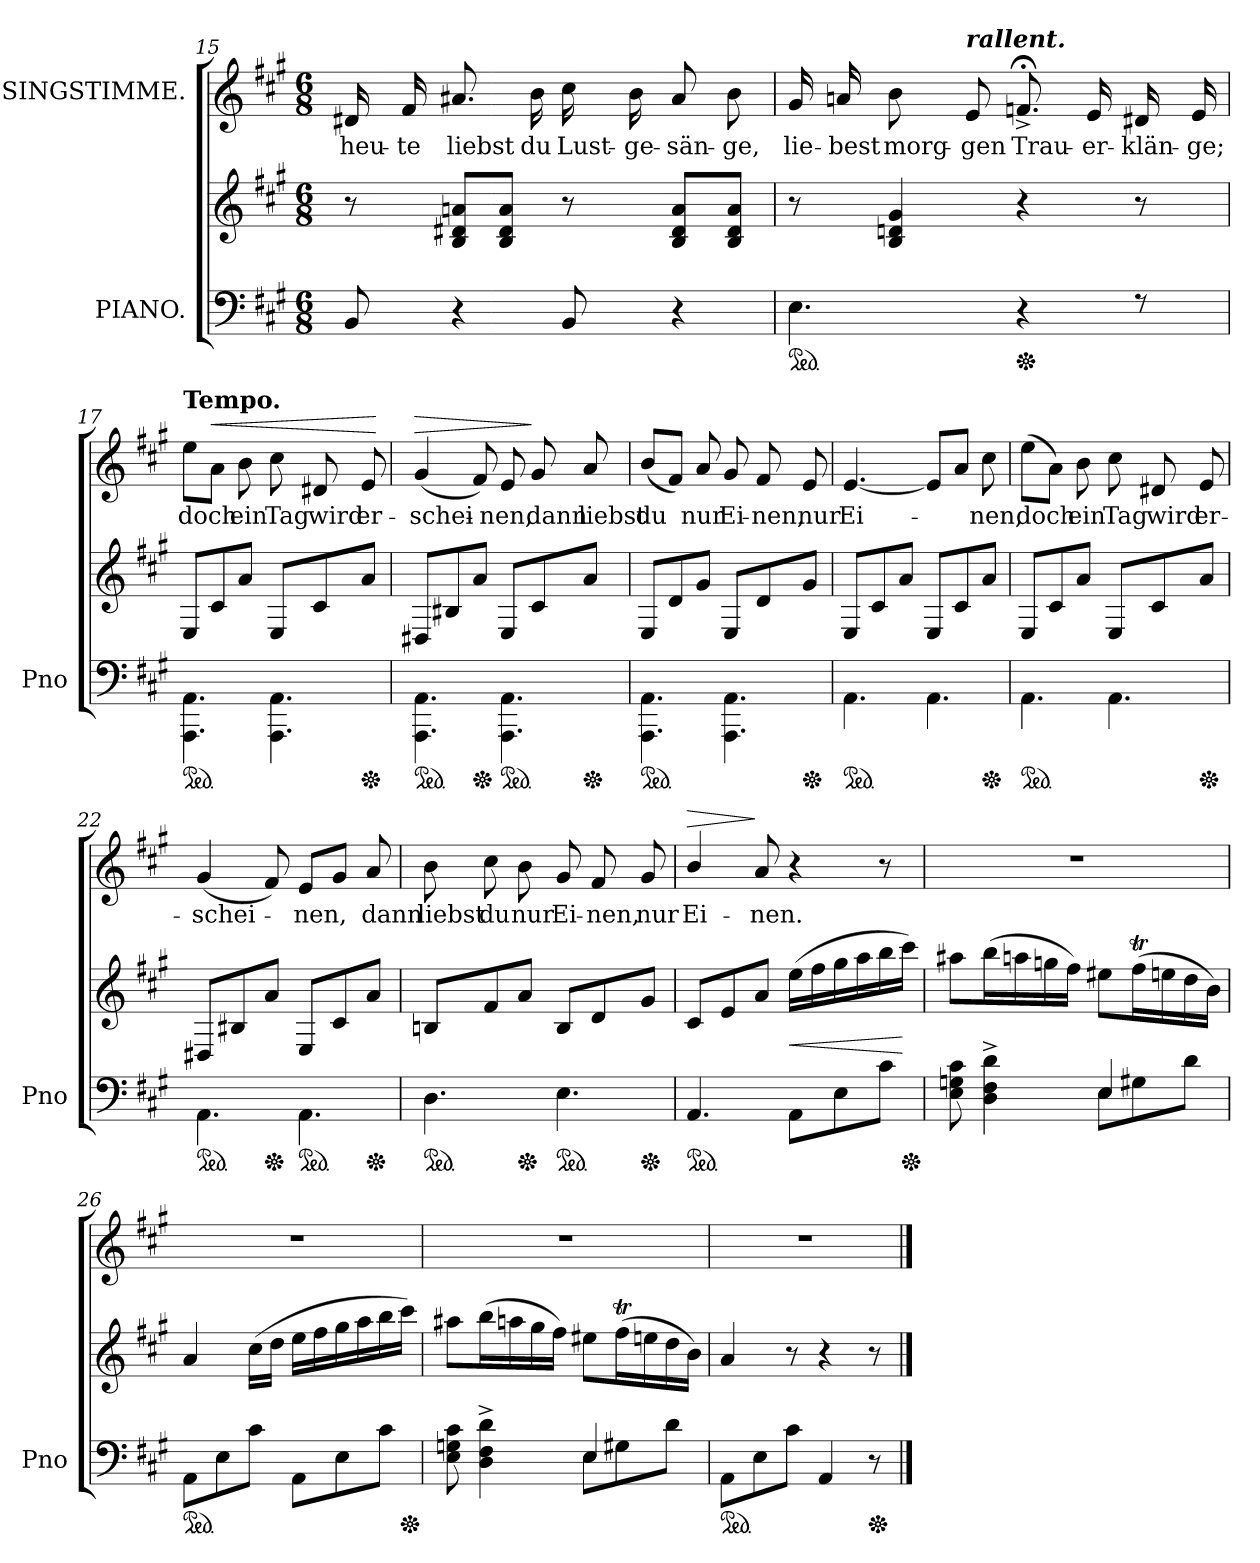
**kern	**kern	**dynam	**kern	**text	**dynam
*part2	*part2	*part2	*part1	*part1	*part1
*staff3	*staff2	*staff2/3	*staff1	*staff1	*staff1
*I"PIANO.	*	*	*I"SINGSTIMME.	*	*
*I'Pno	*	*	*	*	*
*clefF4	*clefG2	*	*clefG2	*	*
*k[f#c#g#]	*k[f#c#g#]	*	*k[f#c#g#]	*	*
*A:	*A:	*	*A:	*	*
*M6/8	*M6/8	*	*M6/8	*	*
=15	=15	=15	=15	=15	=15
8BB	8r	.	16d#X	heu-	.
.	.	.	16f#	-te	.
4r	8B 8d#X 8anL	.	8.a#X	liebst	.
.	8B 8d# 8aJ	.	.	.	.
.	.	.	16b	du	.
8BB	8r	.	16cc#	Lust-	.
.	.	.	16b	-ge-	.
4r	8B 8d# 8aL	.	8a#	-sän-	.
.	8B 8d# 8aJ	.	8b	-ge,	.
=16	=16	=16	=16	=16	=16
*ped	*	*	*	*	*
4.E	8r	.	16g#	lie-	.
.	.	.	16an	-best	.
.	4B 4dn 4g#	.	8b	morg-	.
!	!	!	!LO:TX:a:Bi:t=rallent.	!	!
.	.	.	8e	-gen	.
*Xped	*	*	*	*	*
4r	4r	.	8.fn;<^<	Trau-	.
.	.	.	16e	-er-	.
8rF	8r	.	16d#X	-klän-	.
.	.	.	16e	-ge;	.
=17	=17	=17	=17	=17	=17
!	!	!	!LO:TX:a:B:t=Tempo.	!	!
*ped	*	*	*	*	*
4.AAA\ 4.AA\	8E/L	.	8eeL	doch	.
!	!	!	!	!	!LO:HP:a
.	8c#	.	8aJ	.	<
.	8aJ	.	8b	ein	.
4.AAA\ 4.AA\	8E/L	.	8cc#	Tag	.
.	8c#	.	8d#X	wird	.
*Xped	*	*	*	*	*
.	8aJ	.	8e	er-	.
.	.	.	.	.	[
=18	=18	=18	=18	=18	=18
!	!	!	!	!	!LO:HP:a
*ped	*	*	*	*	*
4.AAA\ 4.AA\	8D#XL	.	(<4g#	-schei-	>
.	8B#X/	.	.	.	.
*Xped	*	*	*	*	*
.	8aJ	.	8f#)	.	.
*ped	*	*	*	*	*
4.AAA\ 4.AA\	8E/L	.	8e	-nen,	.
.	8c#	.	8g#	dann	]
*Xped	*	*	*	*	*
.	8aJ	.	8a	liebst	.
=19	=19	=19	=19	=19	=19
*ped	*	*	*	*	*
4.AAA\ 4.AA\	8E/L	.	(<8bL	du	.
.	8d	.	8f#J)	.	.
.	8g#J	.	8a	nur	.
4.AAA\ 4.AA\	8E/L	.	8g#	Ei-	.
.	8d	.	8f#	-nen,	.
*Xped	*	*	*	*	*
.	8g#J	.	8e	nur	.
=20	=20	=20	=20	=20	=20
*ped	*	*	*	*	*
4.AA\	8E/L	.	[4.e	Ei-	.
.	8c#	.	.	.	.
.	8aJ	.	.	.	.
4.AA\	8E/L	.	8eL]	.	.
.	8c#	.	8aJ	.	.
*Xped	*	*	*	*	*
.	8aJ	.	8cc#	-nen,	.
=21	=21	=21	=21	=21	=21
*ped	*	*	*	*	*
4.AA\	8E/L	.	(>8eeL	doch	.
.	8c#	.	8aJ)	.	.
.	8aJ	.	8b	ein	.
4.AA\	8E/L	.	8cc#	Tag	.
.	8c#	.	8d#X	wird	.
*Xped	*	*	*	*	*
.	8aJ	.	8e	er-	.
=22	=22	=22	=22	=22	=22
*ped	*	*	*	*	*
4.AA\	8D#XL	.	(<4g#	-schei-	.
.	8B#X	.	.	.	.
*Xped	*	*	*	*	*
.	8aJ	.	8f#)	.	.
*ped	*	*	*	*	*
4.AA\	8E/L	.	8eL	-nen,	.
.	8c#	.	8g#J	.	.
*Xped	*	*	*	*	*
.	8aJ	.	8a	dann	.
=23	=23	=23	=23	=23	=23
*ped	*	*	*	*	*
4.D	8BnL	.	8b	liebst	.
.	8f#	.	8cc#	du	.
*Xped	*	*	*	*	*
.	8aJ	.	8b	nur	.
*ped	*	*	*	*	*
4.E	8BL	.	8g#	Ei-	.
.	8d	.	8f#	-nen,	.
*Xped	*	*	*	*	*
.	8g#J	.	8g#	nur	.
=24	=24	=24	=24	=24	=24
!	!	!	!	!	!LO:HP:a
*ped	*	*	*	*	*
4.AA	8c#L	.	4b/	Ei-	>
.	8e	.	.	.	.
.	8aJ	.	8a	-nen.	]
8AAL	(>16eeLL	<	4r	.	.
.	16ff#	.	.	.	.
8E	16gg#	.	.	.	.
.	16aa	.	.	.	.
8c#J	16bb	.	8r	.	.
*Xped	*	*	*	*	*
.	16ccc#JJ)	[	.	.	.
=25	=25	=25	=25	=25	=25
*^	*	*	*	*	*
8E 8Gn 8c#	4.ryy	8aa#XL	.	2.rdd	.	.
4D^> 4F#^> 4d^>	.	(>16bbL	.	.	.	.
.	.	16aan	.	.	.	.
.	.	16ggn	.	.	.	.
.	.	16ff#JJ)	.	.	.	.
4E	8EL	8ee#XL	.	.	.	.
.	8G#X	(>16ff#tL	.	.	.	.
.	.	16een	.	.	.	.
8ryy	8dJ	16dd	.	.	.	.
.	.	16bJJ)	.	.	.	.
*v	*v	*	*	*	*	*
=26	=26	=26	=26	=26	=26
*ped	*	*	*	*	*
8AAL	4a	.	2.rdd	.	.
8E	.	.	.	.	.
8c#J	(>16cc#LL	.	.	.	.
.	16ddJJ	.	.	.	.
8AAL	16eeLL	.	.	.	.
.	16ff#	.	.	.	.
8E	16gg#	.	.	.	.
.	16aa	.	.	.	.
8c#J	16bb	.	.	.	.
*Xped	*	*	*	*	*
.	16ccc#JJ)	.	.	.	.
=27	=27	=27	=27	=27	=27
*^	*	*	*	*	*
8E 8Gn 8c#	4.ryy	8aa#XL	.	2.rdd	.	.
4D^> 4F#^> 4d^>	.	(>16bbL	.	.	.	.
.	.	16aan	.	.	.	.
.	.	16gg#	.	.	.	.
.	.	16ff#JJ)	.	.	.	.
4E	8EL	8ee#XL	.	.	.	.
.	8G#X	(>16ff#TL	.	.	.	.
.	.	16een	.	.	.	.
8ryy	8dJ	16dd	.	.	.	.
.	.	16bJJ)	.	.	.	.
*v	*v	*	*	*	*	*
=28	=28	=28	=28	=28	=28
*ped	*	*	*	*	*
8AAL	4a	.	2.rdd	.	.
8E	.	.	.	.	.
8c#J	8r	.	.	.	.
4AA	4r	.	.	.	.
*Xped	*	*	*	*	*
8r	8r	.	.	.	.
==	==	==	==	==	==
*-	*-	*-	*-	*-	*-
